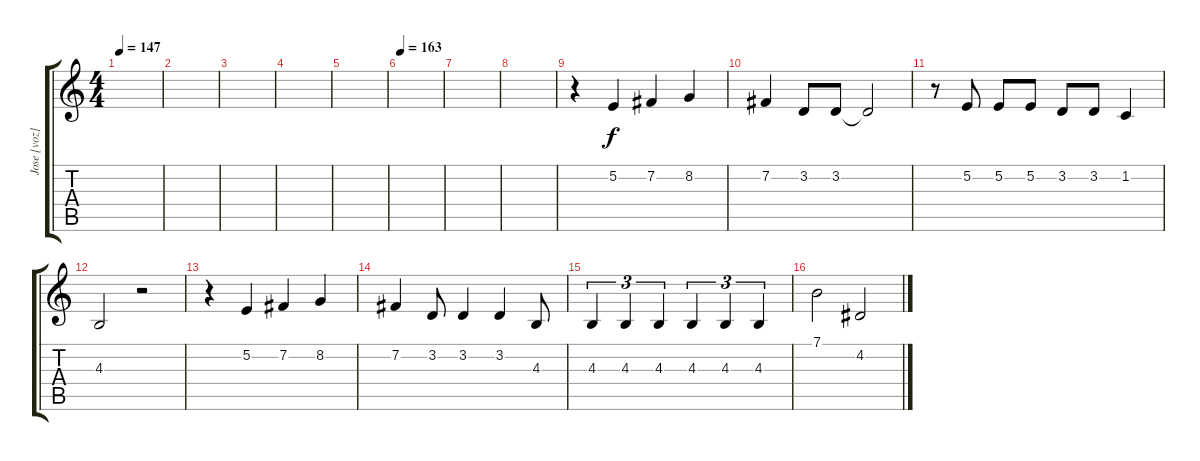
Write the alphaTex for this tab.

\track ("Jose [voz]" "Jose [voz]") {instrument pad7halo}
\staff {score tabs}
\tuning (E4 B3 G3 D3 A2 E2) {hide}
\ts (4 4)
\tempo 147
\clef g2
\ks c
|
|
|
|
|
\tempo 163
|
|
|
r.4 5.2.4 7.2.4 8.2.4 |
7.2.4 3.2.8 3.2.8 3.2{t}.2 |
r.8 5.2.8 5.2.8 5.2.8 3.2.8 3.2.8 1.2.4 |
4.3.2 r.2 |
r.4 5.2.4 7.2.4 8.2.4 |
7.2.4 3.2.8 3.2.4 3.2.4 4.3.8 |
4.3.4{tu (3 2)} 4.3.4{tu (3 2)} 4.3.4{tu (3 2)} 4.3.4{tu (3 2)} 4.3.4{tu (3 2)} 4.3.4{tu (3 2)} |
7.1.2 4.2.2
